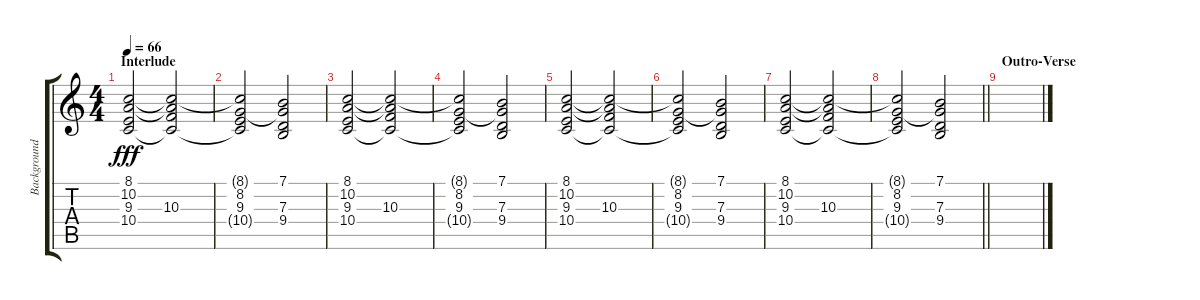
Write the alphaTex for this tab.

\track ("Background Vocals" "Background") {instrument flute}
\staff {score tabs}
\tuning (E4 B3 G3 D3 A2 E2) {hide}
\ts (4 4)
\section ("" "Interlude")
\tempo 66
\clef g2
\ks c
(8.1 10.2 9.3 10.4).2{dy fff} (8.1{t} 10.2{t} 10.3 10.4{t}).2 |
(8.1{t} 8.2 9.3 10.4{t}).2 (7.1 8.2{t} 7.3 9.4).2 |
(8.1 10.2 9.3 10.4).2 (8.1{t} 10.2{t} 10.3 10.4{t}).2 |
(8.1{t} 8.2 9.3 10.4{t}).2 (7.1 8.2{t} 7.3 9.4).2 |
(8.1 10.2 9.3 10.4).2 (8.1{t} 10.2{t} 10.3 10.4{t}).2 |
(8.1{t} 8.2 9.3 10.4{t}).2 (7.1 8.2{t} 7.3 9.4).2 |
(8.1 10.2 9.3 10.4).2 (8.1{t} 10.2{t} 10.3 10.4{t}).2 |
\barLineRight lightlight
(8.1{t} 8.2 9.3 10.4{t}).2 (7.1 8.2{t} 7.3 9.4).2 |
\section ("" "Outro-Verse")
